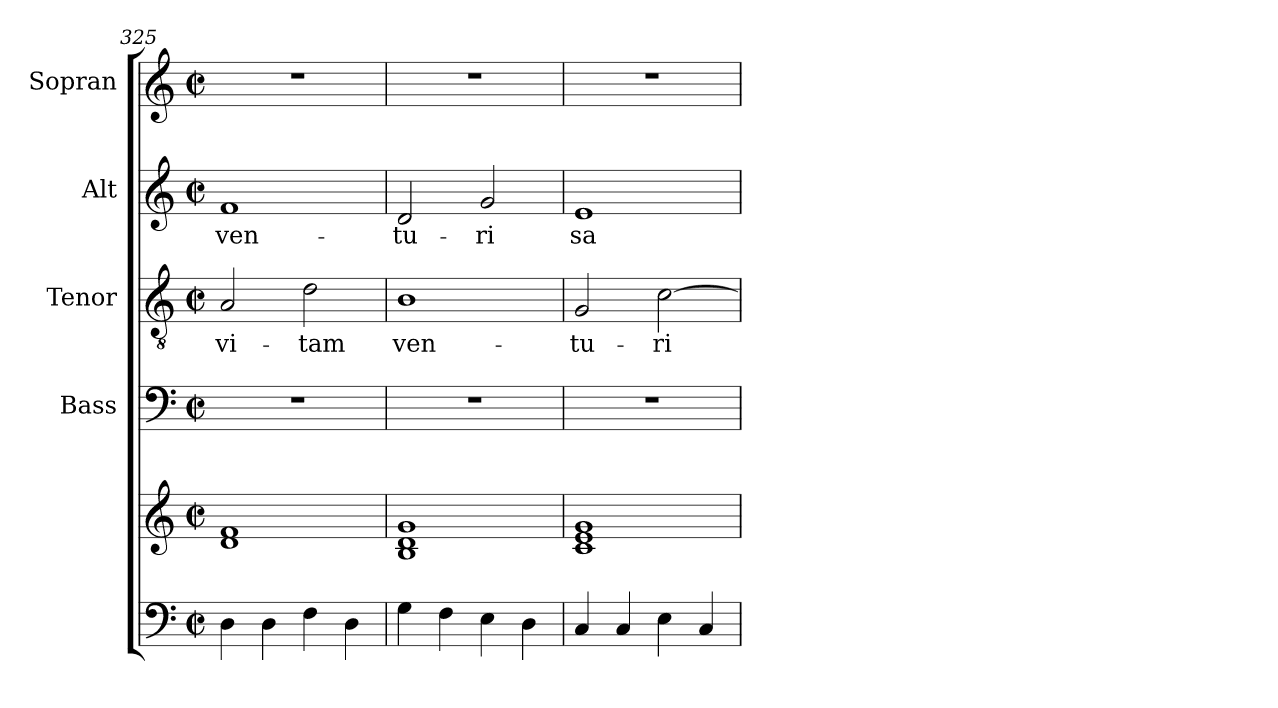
**kern	**kern	**kern	**kern	**text	**kern	**text	**kern
*part5	*part5	*part4	*part3	*part3	*part2	*part2	*part1
*staff6	*staff5	*staff4	*staff3	*staff3	*staff2	*staff2	*staff1
*	*	*I"Bass	*I"Tenor	*	*I"Alt	*	*I"Sopran
*	*	*I'B.	*I'T.	*	*I'A.	*	*I'S.
*clefF4	*clefG2	*clefF4	*clefGv2	*	*clefG2	*	*clefG2
*k[]	*k[]	*k[]	*k[]	*	*k[]	*	*k[]
*C:	*C:	*C:	*C:	*	*C:	*	*C:
*M2/2	*M2/2	*M2/2	*M2/2	*	*M2/2	*	*M2/2
*met(c|)	*met(c|)	*met(c|)	*met(c|)	*	*met(c|)	*	*met(c|)
=325	=325	=325	=325	=325	=325	=325	=325
!	!	!	!	!LO:LY:b	!	!LO:LY:b	!
4D\	1d 1f	1r	2A/	vi-	1f	ven-	1r
4D\	.	.	.	.	.	.	.
!	!	!	!	!LO:LY:b	!	!	!
4F\	.	.	2d\	-tam	.	.	.
4D\	.	.	.	.	.	.	.
!!LO:LB:g=z
=326	=326	=326	=326	=326	=326	=326	=326
!	!	!	!	!LO:LY:b	!	!LO:LY:b	!
4G\	1B 1d 1g	1r	1B	ven-	2d/	-tu-	1r
4F\	.	.	.	.	.	.	.
!	!	!	!	!	!	!LO:LY:b	!
4E\	.	.	.	.	2g/	-ri	.
4D\	.	.	.	.	.	.	.
=327	=327	=327	=327	=327	=327	=327	=327
!	!	!	!	!LO:LY:b	!	!LO:LY:b	!
4C/	1c 1e 1g	1r	2G/	-tu-	1e	sa-	1r
4C/	.	.	.	.	.	.	.
!	!	!	!	!LO:LY:b	!	!	!
4E\	.	.	[2c\	-ri	.	.	.
4C/	.	.	.	.	.	.	.
=	=	=	=	=	=	=	=
*-	*-	*-	*-	*-	*-	*-	*-
